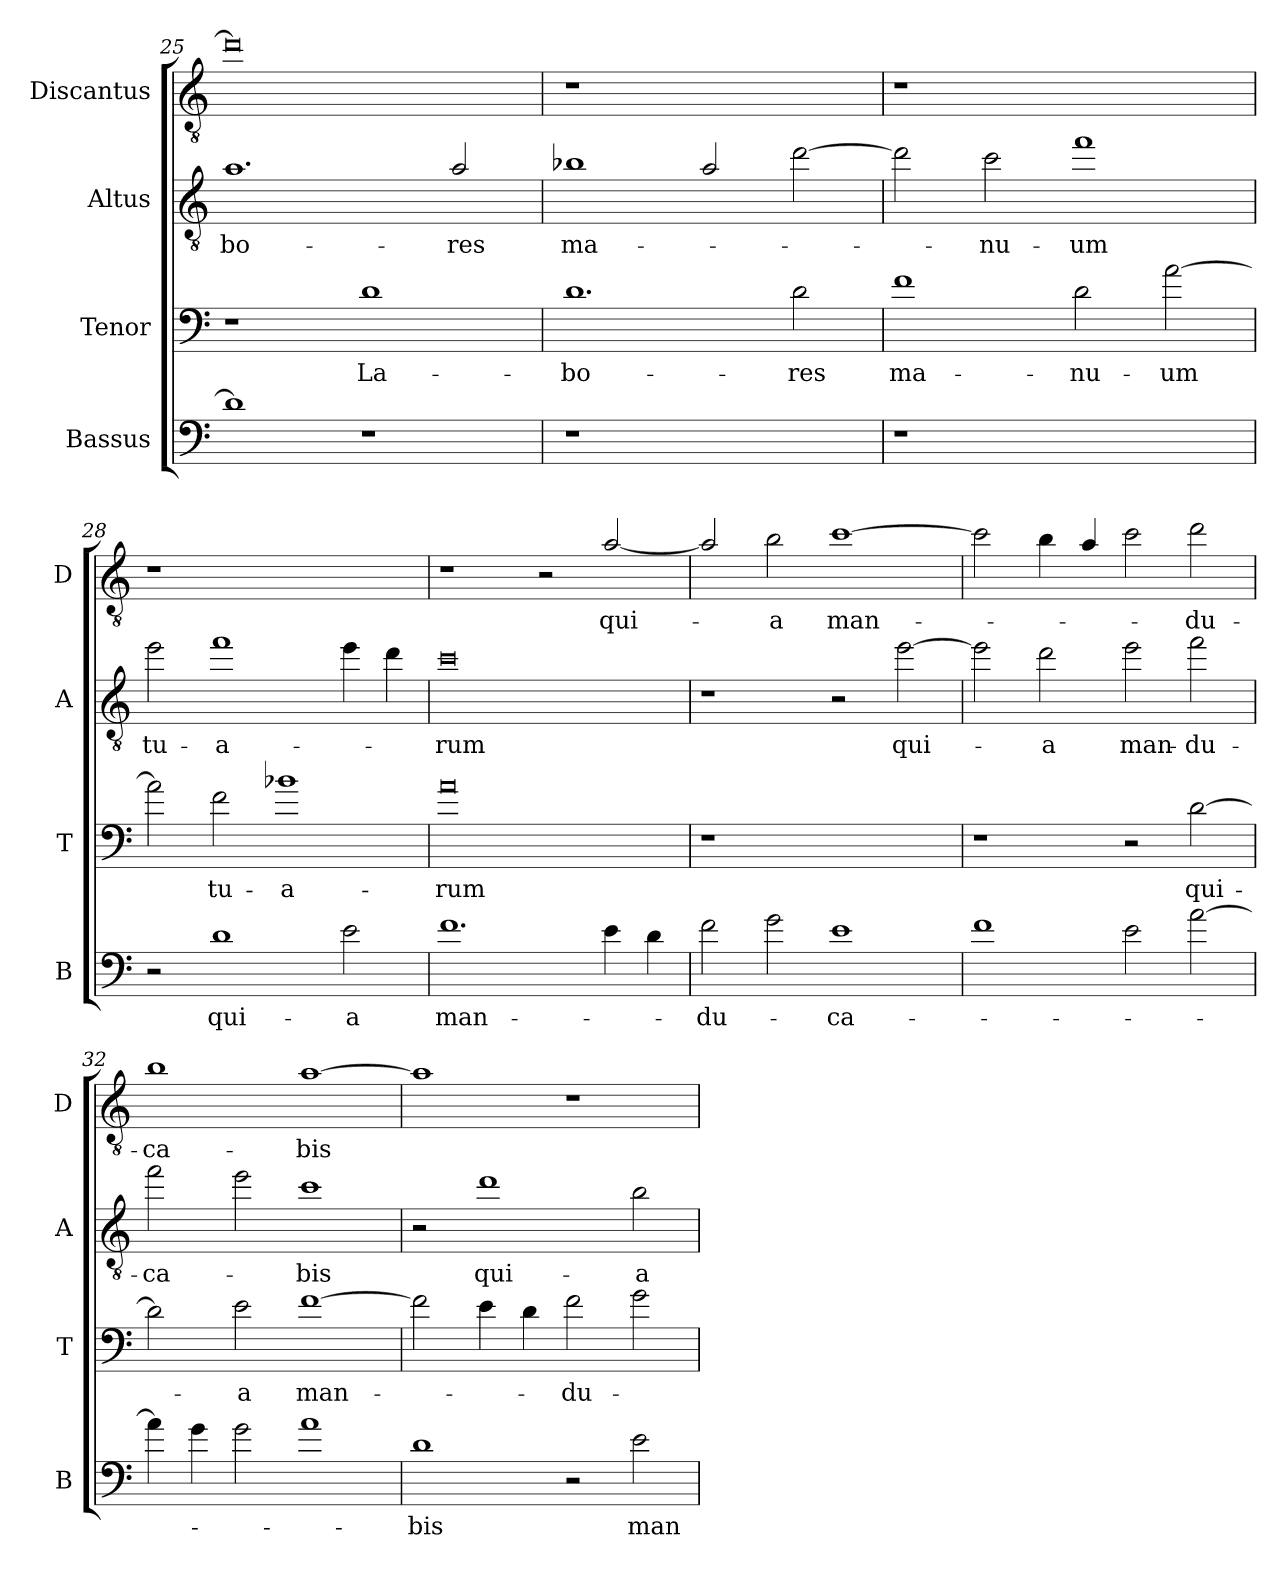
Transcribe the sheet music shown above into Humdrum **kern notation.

**kern	**text	**kern	**text	**kern	**text	**kern	**text
*part4	*part4	*part3	*part3	*part2	*part2	*part1	*part1
*staff4	*staff4	*staff3	*staff3	*staff2	*staff2	*staff1	*staff1
*I"Bassus	*	*I"Tenor	*	*I"Altus	*	*I"Discantus	*
*I'B	*	*I'T	*	*I'A	*	*I'D	*
*clefF4	*	*clefF4	*	*clefGv2	*	*clefGv2	*
*ITrd7c12	*	*ITrd7c12	*	*ITrd7c12	*	*ITrd7c12	*
*k[]	*	*k[]	*	*k[]	*	*k[]	*
*C:	*	*C:	*	*C:	*	*C:	*
=25	=25	=25	=25	=25	=25	=25	=25
!	!	!	!	!	!LO:LY:b	!	!
1D]	.	1r	.	1.A	-bo-	0d]	.
!	!	!	!LO:LY:b	!	!	!	!
1r	.	1D	La-	.	.	.	.
!	!	!	!	!	!LO:LY:b	!	!
.	.	.	.	2A/	-res	.	.
=26	=26	=26	=26	=26	=26	=26	=26
!	!	!	!LO:LY:b	!	!LO:LY:b	!	!
1r	.	1.D	-bo-	1B-X	ma-	1r	.
1ryy	.	.	.	2A/	.	1ryy	.
!	!	!	!LO:LY:b	!	!	!	!
.	.	2D\	-res	[2d\	.	.	.
=27	=27	=27	=27	=27	=27	=27	=27
!	!	!	!LO:LY:b	!	!	!	!
1r	.	1F	ma-	2d\]	.	1r	.
!	!	!	!	!	!LO:LY:b	!	!
.	.	.	.	2c\	-nu-	.	.
!	!	!	!LO:LY:b	!	!LO:LY:b	!	!
1ryy	.	2D\	-nu-	1f	-um	1ryy	.
!	!	!	!LO:LY:b	!	!	!	!
.	.	[2A\	-um	.	.	.	.
!!LO:LB:g=z
=28	=28	=28	=28	=28	=28	=28	=28
!	!	!	!	!	!LO:LY:b	!	!
2r	.	2A\]	.	2e\	tu-	1r	.
!	!LO:LY:b	!	!LO:LY:b	!	!LO:LY:b	!	!
1D	qui-	2F\	tu-	1f	-a-	.	.
!	!	!	!LO:LY:b	!	!	!	!
.	.	1B-X	-a-	.	.	1ryy	.
!	!LO:LY:b	!	!	!	!	!	!
2E\	-a	.	.	4e\	.	.	.
.	.	.	.	4d\	.	.	.
=29	=29	=29	=29	=29	=29	=29	=29
!	!LO:LY:b	!	!LO:LY:b	!	!LO:LY:b	!	!
1.F	man-	0A	-rum	0c	-rum	1r	.
.	.	.	.	.	.	2r	.
!	!	!	!	!	!	!	!LO:LY:b
4E\	.	.	.	.	.	[2A/	qui-
4D\	.	.	.	.	.	.	.
=30	=30	=30	=30	=30	=30	=30	=30
!	!LO:LY:b	!	!	!	!	!	!
2F\	-du-	1r	.	1r	.	2A/]	.
!	!	!	!	!	!	!	!LO:LY:b
2G\	.	.	.	.	.	2B\	-a
!	!LO:LY:b	!	!	!	!	!	!LO:LY:b
1E	-ca-	1ryy	.	2r	.	[1c	man-
!	!	!	!	!	!LO:LY:b	!	!
.	.	.	.	[2e\	qui-	.	.
=31	=31	=31	=31	=31	=31	=31	=31
1F	.	1r	.	2e\]	.	2c\]	.
!	!	!	!	!	!LO:LY:b	!	!
.	.	.	.	2d\	-a	4B\	.
.	.	.	.	.	.	4A/	.
!	!	!	!	!	!LO:LY:b	!	!
2E\	.	2r	.	2e\	man-	2c\	.
!	!	!	!LO:LY:b	!	!LO:LY:b	!	!LO:LY:b
[2A\	.	[2D\	qui-	2f\	-du-	2d\	-du-
=32	=32	=32	=32	=32	=32	=32	=32
!	!	!	!	!	!LO:LY:b	!	!LO:LY:b
4A\]	.	2D\]	.	2f\	-ca-	1B	-ca-
4G\	.	.	.	.	.	.	.
!	!	!	!LO:LY:b	!	!	!	!
2G\	.	2E\	-a	2e\	.	.	.
!	!	!	!LO:LY:b	!	!LO:LY:b	!	!LO:LY:b
1A	.	[1F	man-	1c	-bis	[1A	-bis
=33	=33	=33	=33	=33	=33	=33	=33
!	!LO:LY:b	!	!	!	!	!	!
1D	-bis	2F\]	.	2r	.	1A]	.
!	!	!	!	!	!LO:LY:b	!	!
.	.	4E\	.	1d	qui-	.	.
.	.	4D\	.	.	.	.	.
!	!	!	!LO:LY:b	!	!	!	!
2r	.	2F\	-du-	.	.	1r	.
!	!LO:LY:b	!	!	!	!LO:LY:b	!	!
2E\	man-	2G\	.	2B\	-a	.	.
=	=	=	=	=	=	=	=
*-	*-	*-	*-	*-	*-	*-	*-
